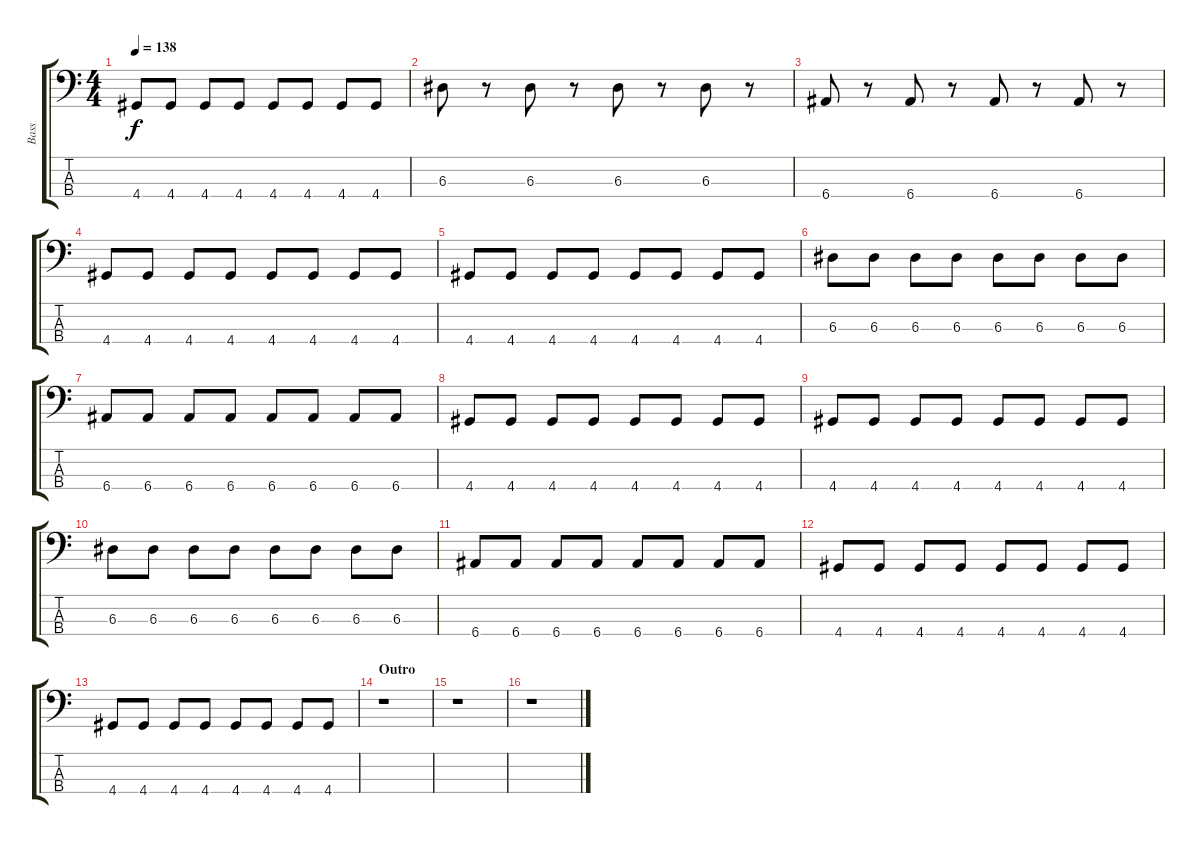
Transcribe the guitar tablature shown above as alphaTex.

\track ("Bass" "Bass") {instrument electricbassfinger}
\staff {score tabs}
\tuning (G2 D2 A1 E1) {hide}
\ts (4 4)
\tempo 138
\clef f4
\ks c
4.4.8{dy f} 4.4.8 4.4.8 4.4.8 4.4.8 4.4.8 4.4.8 4.4.8 |
6.3.8 r.8 6.3.8 r.8 6.3.8 r.8 6.3.8 r.8 |
6.4.8 r.8 6.4.8 r.8 6.4.8 r.8 6.4.8 r.8 |
4.4.8 4.4.8 4.4.8 4.4.8 4.4.8 4.4.8 4.4.8 4.4.8 |
4.4.8 4.4.8 4.4.8 4.4.8 4.4.8 4.4.8 4.4.8 4.4.8 |
6.3.8 6.3.8 6.3.8 6.3.8 6.3.8 6.3.8 6.3.8 6.3.8 |
6.4.8 6.4.8 6.4.8 6.4.8 6.4.8 6.4.8 6.4.8 6.4.8 |
4.4.8 4.4.8 4.4.8 4.4.8 4.4.8 4.4.8 4.4.8 4.4.8 |
4.4.8 4.4.8 4.4.8 4.4.8 4.4.8 4.4.8 4.4.8 4.4.8 |
6.3.8 6.3.8 6.3.8 6.3.8 6.3.8 6.3.8 6.3.8 6.3.8 |
6.4.8 6.4.8 6.4.8 6.4.8 6.4.8 6.4.8 6.4.8 6.4.8 |
4.4.8 4.4.8 4.4.8 4.4.8 4.4.8 4.4.8 4.4.8 4.4.8 |
4.4.8 4.4.8 4.4.8 4.4.8 4.4.8 4.4.8 4.4.8 4.4.8 |
\section ("" "Outro")
r.1 |
r.1 |
r.1
